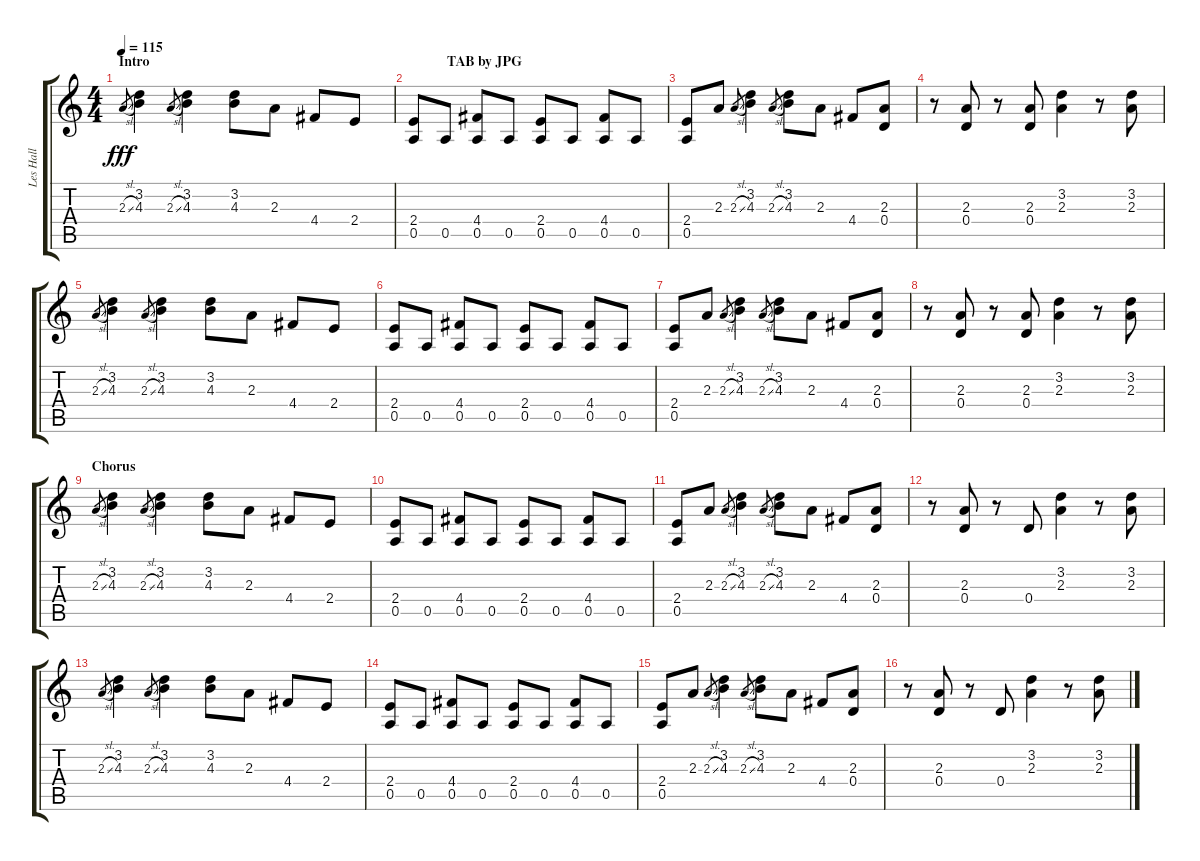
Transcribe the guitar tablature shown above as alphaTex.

\track ("Les Hall" "Les Hall") {instrument overdrivenguitar}
\staff {score tabs}
\tuning (E4 B3 G3 D3 A2 E2) {hide}
\ts (4 4)
\section ("" "Intro                                                                                     TAB by JPG")
\tempo 115
\clef g2
\ks c
2.3{sl}.8{gr dy fff instrument overdrivenguitar} (3.2 4.3).4 2.3{sl}.8{gr} (3.2 4.3).4 (3.2 4.3).8 2.3.8 4.4.8 2.4.8 |
(2.4 0.5).8 0.5.8 (4.4 0.5).8 0.5.8 (2.4 0.5).8 0.5.8 (4.4 0.5).8 0.5.8 |
(2.4 0.5).8 2.3.8 2.3{sl}.8{gr} (3.2 4.3).4 2.3{sl}.8{gr} (3.2 4.3).8 2.3.8 4.4.8 (2.3 0.4).8 |
r.8 (2.3 0.4).8 r.8 (2.3 0.4).8 (3.2 2.3).4 r.8 (3.2 2.3).8 |
2.3{sl}.8{gr} (3.2 4.3).4 2.3{sl}.8{gr} (3.2 4.3).4 (3.2 4.3).8 2.3.8 4.4.8 2.4.8 |
(2.4 0.5).8 0.5.8 (4.4 0.5).8 0.5.8 (2.4 0.5).8 0.5.8 (4.4 0.5).8 0.5.8 |
(2.4 0.5).8 2.3.8 2.3{sl}.8{gr} (3.2 4.3).4 2.3{sl}.8{gr} (3.2 4.3).8 2.3.8 4.4.8 (2.3 0.4).8 |
r.8 (2.3 0.4).8 r.8 (2.3 0.4).8 (3.2 2.3).4 r.8 (3.2 2.3).8 |
\section ("" "Chorus")
2.3{sl}.8{gr} (3.2 4.3).4 2.3{sl}.8{gr} (3.2 4.3).4 (3.2 4.3).8{volume 10} 2.3.8 4.4.8 2.4.8 |
(2.4 0.5).8 0.5.8 (4.4 0.5).8 0.5.8 (2.4 0.5).8 0.5.8 (4.4 0.5).8 0.5.8 |
(2.4 0.5).8 2.3.8 2.3{sl}.8{gr} (3.2 4.3).4 2.3{sl}.8{gr} (3.2 4.3).8 2.3.8 4.4.8 (2.3 0.4).8 |
r.8 (2.3 0.4).8 r.8 0.4.8 (3.2 2.3).4 r.8 (3.2 2.3).8 |
2.3{sl}.8{gr} (3.2 4.3).4 2.3{sl}.8{gr} (3.2 4.3).4 (3.2 4.3).8 2.3.8 4.4.8 2.4.8 |
(2.4 0.5).8 0.5.8 (4.4 0.5).8 0.5.8 (2.4 0.5).8 0.5.8 (4.4 0.5).8 0.5.8 |
(2.4 0.5).8 2.3.8 2.3{sl}.8{gr} (3.2 4.3).4 2.3{sl}.8{gr} (3.2 4.3).8 2.3.8 4.4.8 (2.3 0.4).8 |
r.8 (2.3 0.4).8 r.8 0.4.8 (3.2 2.3).4 r.8 (3.2 2.3).8
